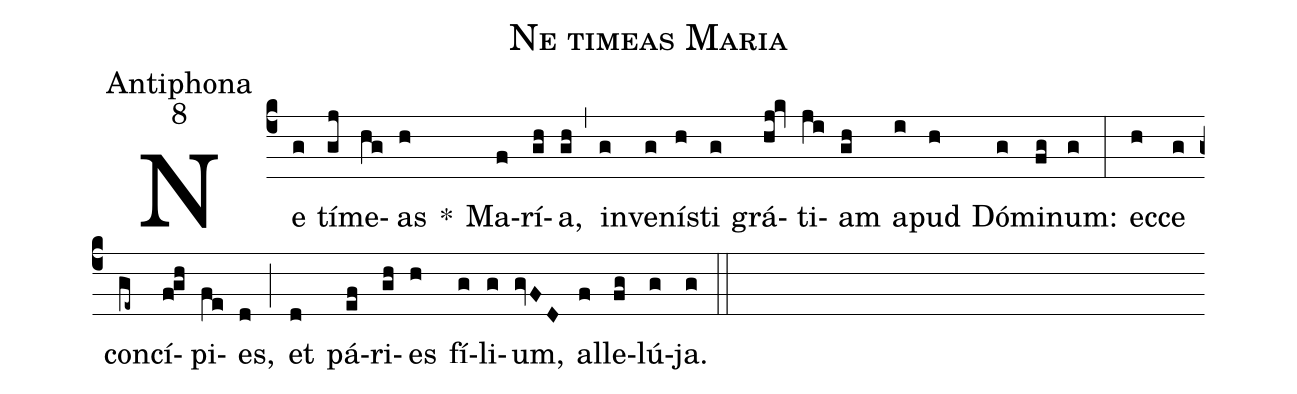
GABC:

name:Ne timeas Maria;
office-part:Antiphona;
mode:8;
%%
(c4)Ne(g) tí(gj)me(hg)as(h) <v>\gresixstar</v>() Ma(f)rí(gh)a,(gh) (,) in(g)ve(g)ní(h)sti(g) grá(hj!kv)ti(ji)am(gh) a(i)pud(h) Dó(g)mi(fg)num:(g) (:) ec(h)ce(g) con(ge~)cí(f!gh)pi(fe)es,(d) (;) et(d) pá(ef)ri(gh)es(h) fí(g)li(g)um,(gvFD) al(f)le(fg)lú(g)ja.(g) (::)
